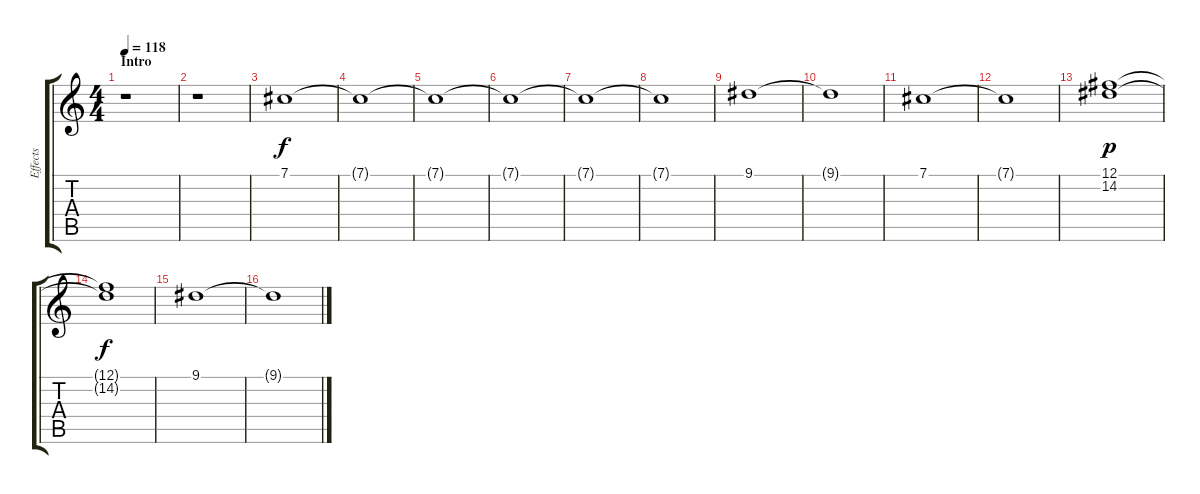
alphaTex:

\track ("Effects" "Effects") {instrument pad2warm}
\staff {score tabs}
\tuning (Gb4 Db4 A3 E3 B2 Gb2) {hide}
\ts (4 4)
\section ("" "Intro")
\tempo 118
\tempo 104
\tempo 118
\clef g2
\ks c
r.1{dy f volume 0 instrument pad2warm} |
r.1 |
7.1.1{volume 6} |
7.1{t}.1 |
7.1{t}.1 |
7.1{t}.1 |
7.1{t}.1 |
7.1{t}.1 |
9.1.1 |
9.1{t}.1 |
7.1.1 |
7.1{t}.1 |
(12.1 14.2).1{dy p} |
(12.1{t} 14.2{t}).1{dy f} |
9.1.1 |
9.1{t}.1
